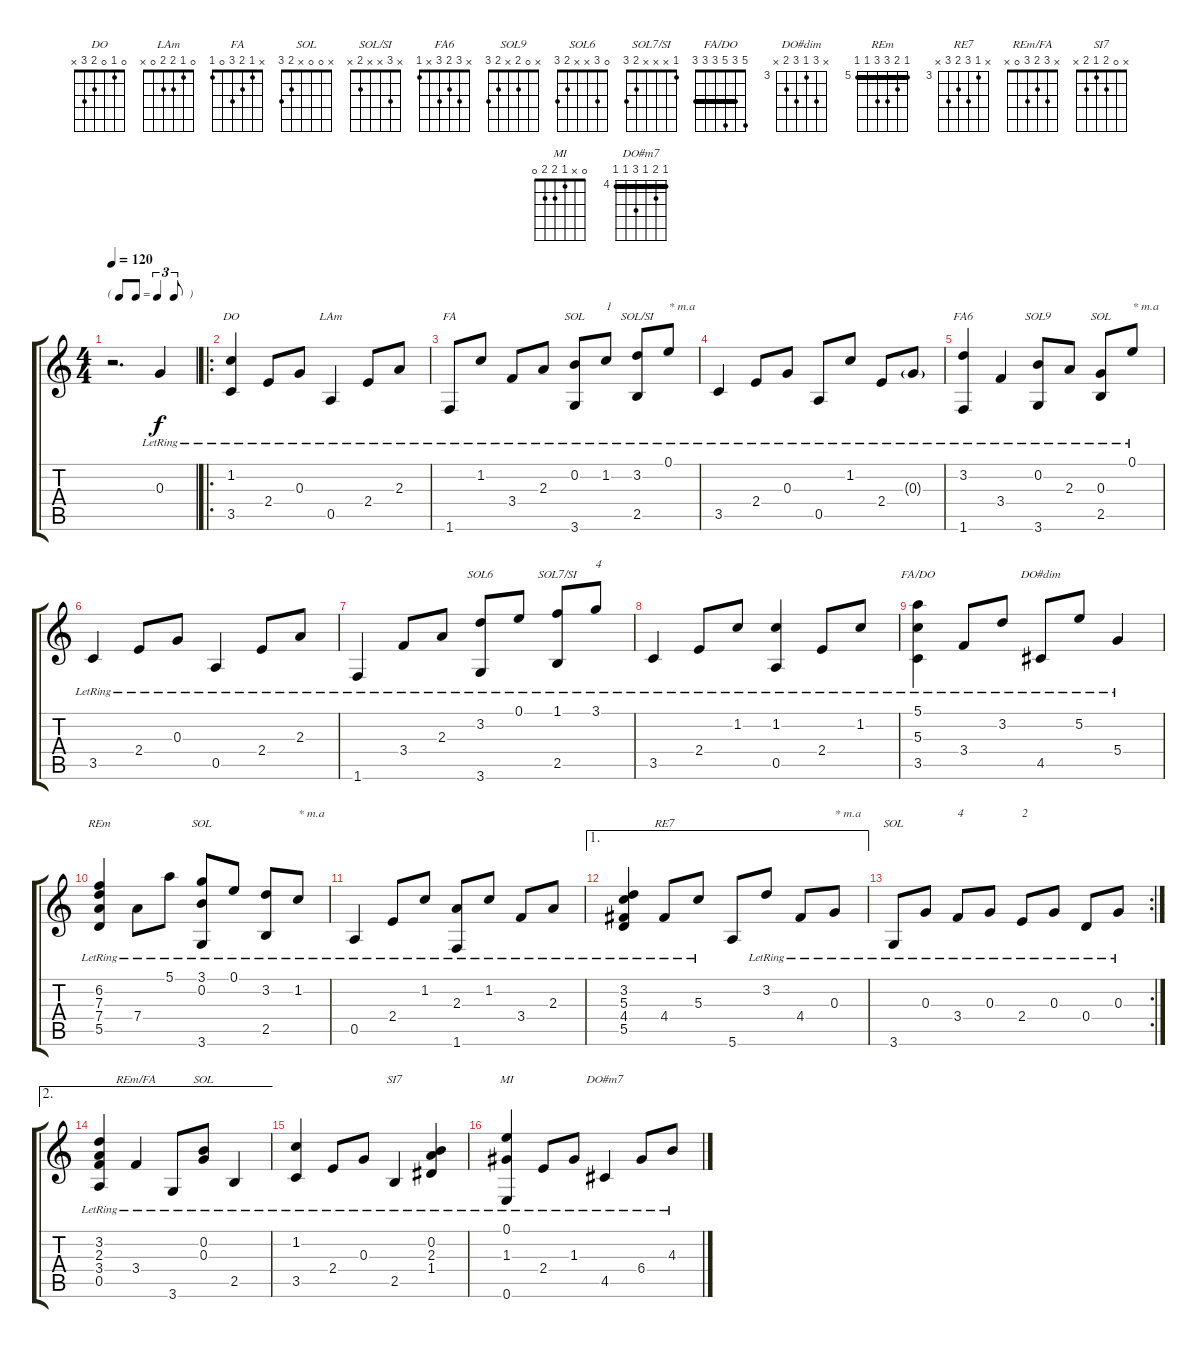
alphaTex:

\track "" {instrument acousticguitarnylon}
\staff {score tabs}
\tuning (E4 B3 G3 D3 A2 E2) {hide}
\chord ("DO" 0 1 0 2 3 x)
\chord ("LAm" 0 1 2 2 0 x)
\chord ("FA" x 1 2 3 0 1)
\chord ("SOL" x 0 x x x 3)
\chord ("SOL/SI" x 3 x x 2 x)
\chord ("FA6" x 3 2 3 x 1)
\chord ("SOL9" x 0 2 x 2 3)
\chord ("SOL" x x 0 x 2 3)
\chord ("SOL6" 0 3 x x 2 3)
\chord ("SOL7/SI" 1 x x x 2 3)
\chord ("FA/DO" 5 3 5 3 3 3) {barre 3}
\chord ("DO#dim" x 5 3 5 4 x) {firstfret 3}
\chord ("REm" 5 6 7 7 5 5) {firstfret 5 barre 5}
\chord ("SOL" 3 0 x x x 3)
\chord ("RE7" x 3 5 4 5 x) {firstfret 3}
\chord ("SOL" x x 0 x x 3)
\chord ("REm/FA" x 3 2 3 0 x)
\chord ("SOL" x 0 0 x 2 3)
\chord ("SI7" x 0 2 1 2 x)
\chord ("MI" 0 x 1 2 2 0)
\chord ("DO#m7" 4 5 4 6 4 4) {firstfret 4 barre 4}
\ts (4 4)
\tf triplet8th
\tempo 120
\clef g2
\ks c
r.2{d dy f instrument acousticguitarnylon} 0.3{lr}.4 |
\ro
(1.2{lr} 3.5{lr}).4{ch "DO"} 2.4{lr}.8 0.3{lr}.8 0.5{lr}.4{ch "LAm"} 2.4{lr}.8 2.3{lr}.8 |
1.6{lr}.8{ch "FA"} 1.2{lr}.8 3.4{lr}.8 2.3{lr}.8 (0.2{lr} 3.6{lr}).8{ch "SOL"} 1.2{lr}.8{txt "1"} (3.2{lr} 2.5{lr}).8{ch "SOL/SI"} 0.1{lr}.8{txt "* m.a"} |
3.5{lr}.4 2.4{lr}.8 0.3{lr}.8 0.5{lr}.8 1.2{lr}.8 2.4{lr}.8 0.3{g lr}.8 |
(3.2{lr} 1.6{lr}).4{ch "FA6"} 3.4{lr}.4 (0.2{lr} 3.6{lr}).8{ch "SOL9"} 2.3{lr}.8 (0.3{lr} 2.5{lr}).8{ch "SOL"} 0.1{lr}.8{txt "* m.a"} |
3.5{lr}.4 2.4{lr}.8 0.3{lr}.8 0.5{lr}.4 2.4{lr}.8 2.3{lr}.8 |
1.6{lr}.4 3.4{lr}.8 2.3{lr}.8 (3.2{lr} 3.6{lr}).8{ch "SOL6"} 0.1{lr}.8 (1.1{lr} 2.5{lr}).8{ch "SOL7/SI"} 3.1{lr}.8{txt "4"} |
3.5{lr}.4 2.4{lr}.8 1.2{lr}.8 (1.2{lr} 0.5{lr}).4 2.4{lr}.8 1.2{lr}.8 |
(5.1{lr} 5.3{lr} 3.5{lr}).4{ch "FA/DO"} 3.4{lr}.8 3.2{lr}.8 4.5{lr}.8{ch "DO#dim"} 5.2{lr}.8 5.4{lr}.4 |
(6.2{lr} 7.3{lr} 7.4{lr} 5.5{lr}).4{ch "REm"} 7.4{lr}.8 5.1{lr}.8 (3.1{lr} 0.2{lr} 3.6{lr}).8{ch "SOL"} 0.1{lr}.8 (3.2{lr} 2.5{lr}).8 1.2{lr}.8{txt "* m.a"} |
0.5{lr}.4 2.4{lr}.8 1.2{lr}.8 (2.3{lr} 1.6{lr}).8 1.2{lr}.8 3.4{lr}.8 2.3{lr}.8 |
\ae 1
(3.2{lr} 5.3{lr} 4.4{lr} 5.5{lr}).4 4.4{lr}.8{ch "RE7"} 5.3{lr}.8 5.6.8 3.2{lr}.8 4.4{lr}.8 0.3{lr}.8{txt "* m.a"} |
\rc 2
3.6{lr}.8{ch "SOL"} 0.3{lr}.8 3.4{lr}.8{txt "4"} 0.3{lr}.8 2.4{lr}.8{txt "2"} 0.3{lr}.8 0.4{lr}.8 0.3{lr}.8 |
\ae 2
(3.2{lr} 2.3{lr} 3.4{lr} 0.5{lr}).4 3.4{lr}.4{ch "REm/FA"} 3.6{lr}.8 (0.2{lr} 0.3{lr}).8{ch "SOL"} 2.5{lr}.4 |
(1.2{lr} 3.5{lr}).4 2.4{lr}.8 0.3{lr}.8 2.5{lr}.4{ch "SI7"} (0.2{lr} 2.3{lr} 1.4{lr}).4 |
(0.1{lr} 1.3{lr} 0.6{lr}).4{ch "MI"} 2.4{lr}.8 1.3{lr}.8 4.5{lr}.4{ch "DO#m7"} 6.4{lr}.8 4.3{lr}.8
